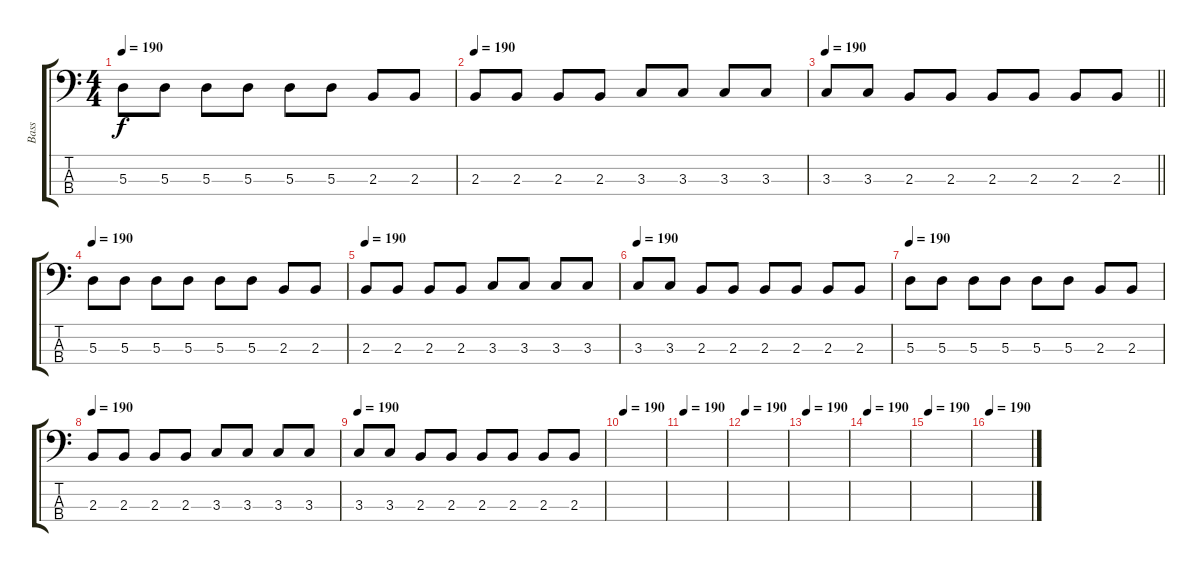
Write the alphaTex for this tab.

\track ("Bass" "Bass") {instrument electricbasspick}
\staff {score tabs}
\tuning (G2 D2 A1 E1) {hide}
\ts (4 4)
\tempo 190
\clef f4
\ks c
5.3.8{dy f} 5.3.8 5.3.8 5.3.8 5.3.8 5.3.8 2.3.8 2.3.8 |
\tempo 190
2.3.8 2.3.8 2.3.8 2.3.8 3.3.8 3.3.8 3.3.8 3.3.8 |
\tempo 190
\barLineRight lightlight
3.3.8 3.3.8 2.3.8 2.3.8 2.3.8 2.3.8 2.3.8 2.3.8 |
\section ("" "")
\tempo 190
5.3.8 5.3.8 5.3.8 5.3.8 5.3.8 5.3.8 2.3.8 2.3.8 |
\tempo 190
2.3.8 2.3.8 2.3.8 2.3.8 3.3.8 3.3.8 3.3.8 3.3.8 |
\tempo 190
3.3.8 3.3.8 2.3.8 2.3.8 2.3.8 2.3.8 2.3.8 2.3.8 |
\tempo 190
5.3.8 5.3.8 5.3.8 5.3.8 5.3.8 5.3.8 2.3.8 2.3.8 |
\tempo 190
2.3.8 2.3.8 2.3.8 2.3.8 3.3.8 3.3.8 3.3.8 3.3.8 |
\tempo 190
3.3.8 3.3.8 2.3.8 2.3.8 2.3.8 2.3.8 2.3.8 2.3.8 |
\tempo 190
|
\tempo 190
|
\tempo 190
|
\tempo 190
|
\tempo 190
|
\tempo 190
|
\tempo 190
